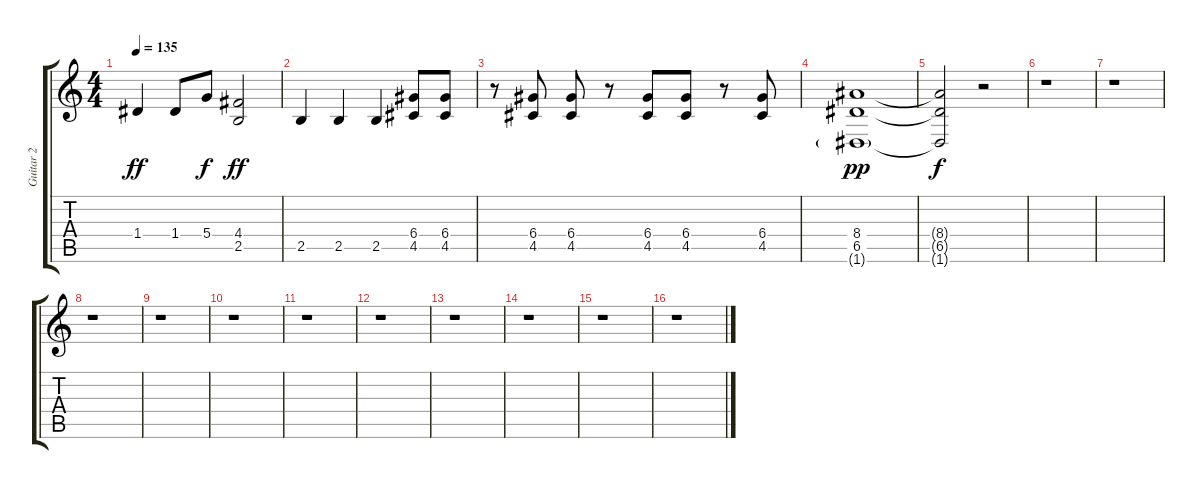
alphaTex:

\track ("Guitar 2" "Guitar 2") {instrument distortionguitar}
\staff {score tabs}
\tuning (E4 B3 G3 D3 A2 D2) {hide}
\ts (4 4)
\tempo 135
\clef g2
\ks c
1.4.4{dy ff} 1.4.8 5.4.8{dy f} (4.4 2.5).2{dy ff} |
2.5.4 2.5.4 2.5.4 (6.4 4.5).8 (6.4 4.5).8 |
r.8 (6.4 4.5).8 (6.4 4.5).8 r.8 (6.4 4.5).8 (6.4 4.5).8 r.8 (6.4 4.5).8 |
(8.4 6.5 1.6{g}).1{dy pp} |
(8.4{t} 6.5{t} 1.6{t}).2{dy f} r.2 |
r.1 |
r.1 |
r.1 |
r.1 |
r.1 |
r.1 |
r.1 |
r.1 |
r.1 |
r.1 |
r.1
